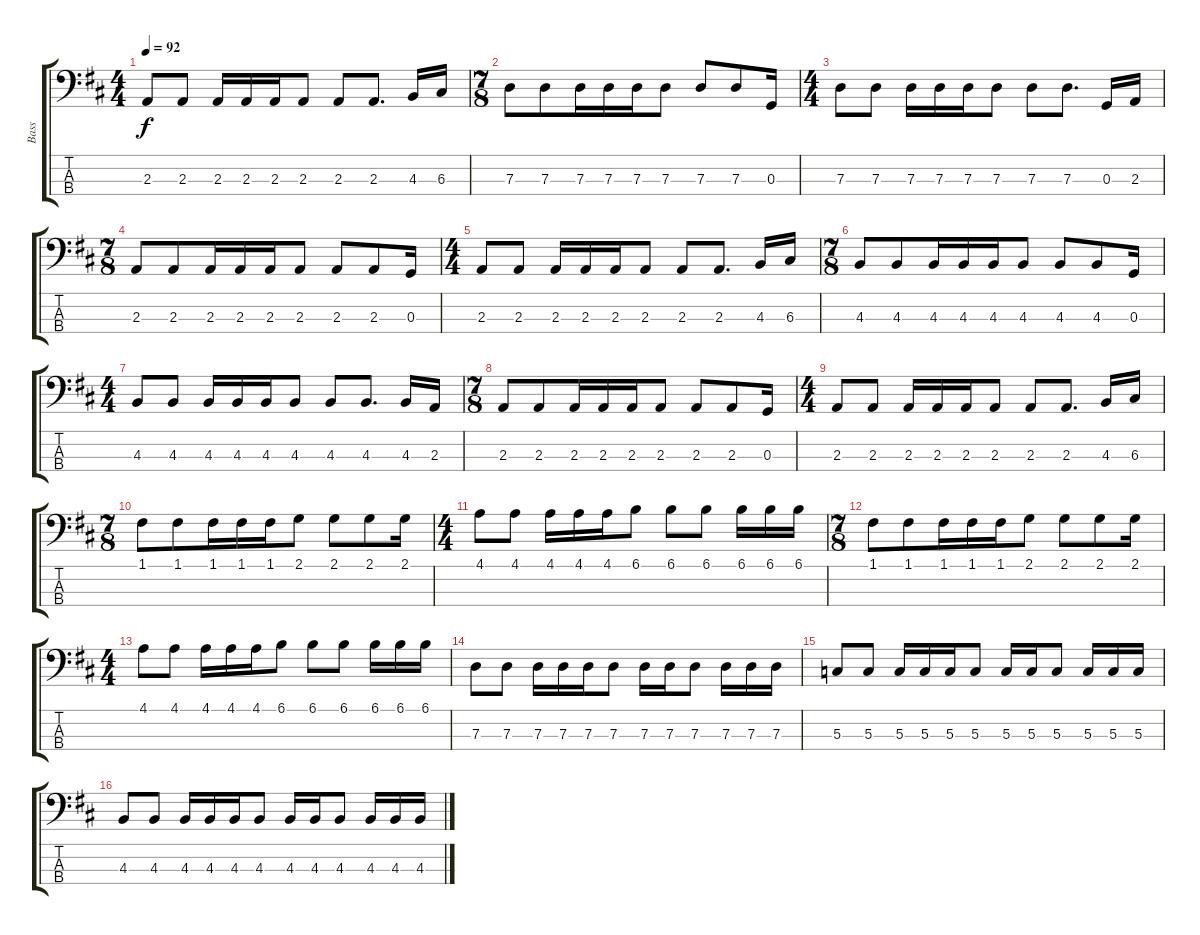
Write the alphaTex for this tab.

\track ("Bass" "Bass") {instrument electricbasspick}
\staff {score tabs}
\tuning (F2 C2 G1 C1) {hide}
\ts (4 4)
\tempo 92
\clef f4
\ks d
2.3.8{dy f} 2.3.8 2.3.16 2.3.16 2.3.16 2.3.8 2.3.8 2.3.8{d} 4.3.16 6.3.16 |
\ts (7 8)
7.3.8 7.3.8 7.3.16 7.3.16 7.3.16 7.3.8 7.3.8 7.3.8 0.3.16 |
\ts (4 4)
7.3.8 7.3.8 7.3.16 7.3.16 7.3.16 7.3.8 7.3.8 7.3.8{d} 0.3.16 2.3.16 |
\ts (7 8)
2.3.8 2.3.8 2.3.16 2.3.16 2.3.16 2.3.8 2.3.8 2.3.8 0.3.16 |
\ts (4 4)
2.3.8 2.3.8 2.3.16 2.3.16 2.3.16 2.3.8 2.3.8 2.3.8{d} 4.3.16 6.3.16 |
\ts (7 8)
4.3.8 4.3.8 4.3.16 4.3.16 4.3.16 4.3.8 4.3.8 4.3.8 0.3.16 |
\ts (4 4)
4.3.8 4.3.8 4.3.16 4.3.16 4.3.16 4.3.8 4.3.8 4.3.8{d} 4.3.16 2.3.16 |
\ts (7 8)
2.3.8 2.3.8 2.3.16 2.3.16 2.3.16 2.3.8 2.3.8 2.3.8 0.3.16 |
\ts (4 4)
2.3.8 2.3.8 2.3.16 2.3.16 2.3.16 2.3.8 2.3.8 2.3.8{d} 4.3.16 6.3.16 |
\ts (7 8)
1.1.8 1.1.8 1.1.16 1.1.16 1.1.16 2.1.8 2.1.8 2.1.8 2.1.16 |
\ts (4 4)
4.1.8 4.1.8 4.1.16 4.1.16 4.1.16 6.1.8 6.1.8 6.1.8 6.1.16 6.1.16 6.1.16 |
\ts (7 8)
1.1.8 1.1.8 1.1.16 1.1.16 1.1.16 2.1.8 2.1.8 2.1.8 2.1.16 |
\ts (4 4)
4.1.8 4.1.8 4.1.16 4.1.16 4.1.16 6.1.8 6.1.8 6.1.8 6.1.16 6.1.16 6.1.16 |
7.3.8 7.3.8 7.3.16 7.3.16 7.3.16 7.3.8 7.3.16 7.3.16 7.3.8 7.3.16 7.3.16 7.3.16 |
5.3.8 5.3.8 5.3.16 5.3.16 5.3.16 5.3.8 5.3.16 5.3.16 5.3.8 5.3.16 5.3.16 5.3.16 |
4.3.8 4.3.8 4.3.16 4.3.16 4.3.16 4.3.8 4.3.16 4.3.16 4.3.8 4.3.16 4.3.16 4.3.16
